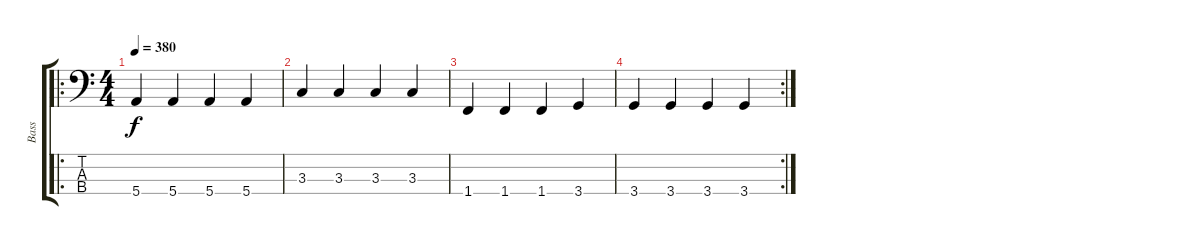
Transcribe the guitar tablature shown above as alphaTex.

\track ("Bass" "Bass") {instrument electricbasspick}
\staff {score tabs}
\tuning (G2 D2 A1 E1) {hide}
\ro
\ts (4 4)
\tempo 380
\clef f4
\ks c
5.4.4{dy f} 5.4.4 5.4.4 5.4.4 |
3.3.4 3.3.4 3.3.4 3.3.4 |
1.4.4 1.4.4 1.4.4 3.4.4 |
\rc 2
3.4.4 3.4.4 3.4.4 3.4.4
